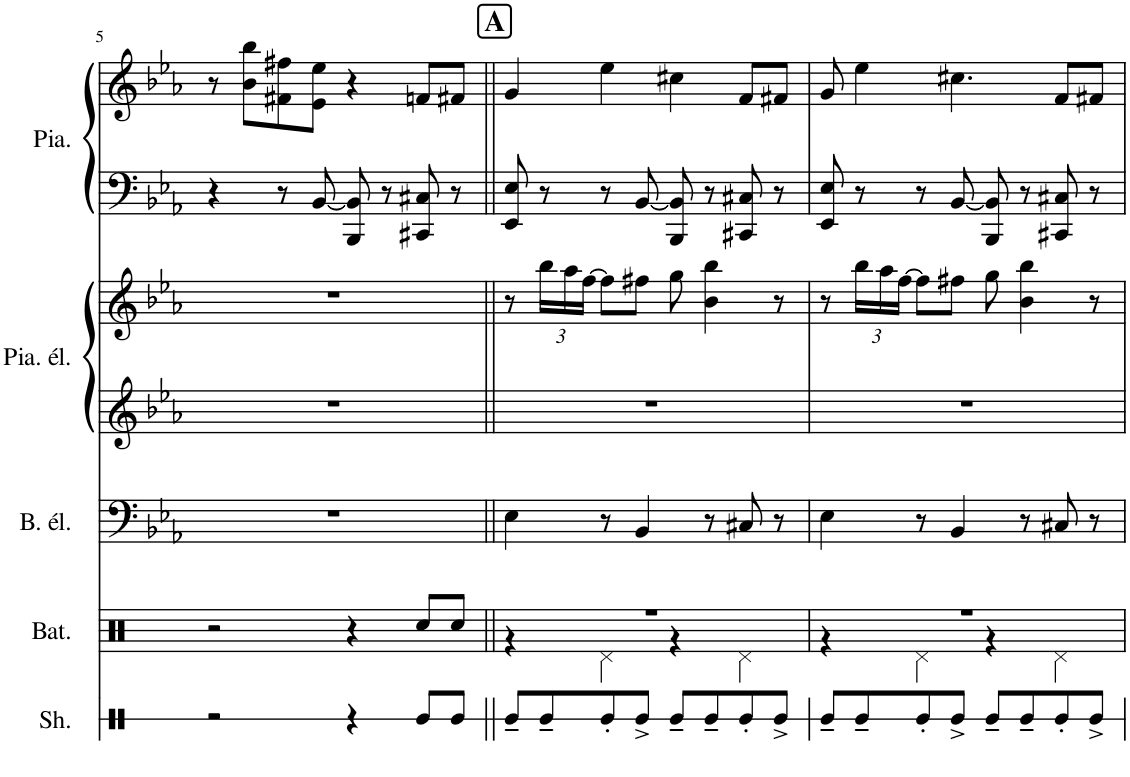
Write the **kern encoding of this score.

**kern	**kern	**kern	**kern	**kern	**kern	**kern
*part5	*part4	*part3	*part2	*part2	*part1	*part1
*staff7	*staff6	*staff5	*staff4	*staff3	*staff2	*staff1
*I"Shaker	*I"Batterie	*I"Basse électrique	*I"Piano électrique	*	*I"Piano	*
*I'Sh.	*I'Bat.	*I'B. él.	*I'Pia. él.	*	*I'Pia.	*
!!LO:PB:g=z
*clefX	*clefX	*clefF4	*clefG2	*clefG2	*clefF4	*clefG2
*	*	*Trd7c12	*	*	*	*
*k[]	*k[]	*k[b-e-a-]	*k[b-e-a-]	*k[b-e-a-]	*k[b-e-a-]	*k[b-e-a-]
*M4/4	*M4/4	*M4/4	*M4/4	*M4/4	*M4/4	*M4/4
*met(c)	*met(c)	*met(c)	*met(c)	*met(c)	*met(c)	*met(c)
=5	=5	=5	=5	=5	=5	=5
2r	2r	1r	1r	1r	4r	8r
.	.	.	.	.	.	8b-\ 8bb-\L
.	.	.	.	.	8r	8f#X\ 8ff#X\
.	.	.	.	.	[8BB-/	8e-\ 8ee-\J
4r	4r	.	.	.	8BBB-/ 8BB-/]	4r
.	.	.	.	.	8r	.
8Re/L	8Rcc/L	.	.	.	8CC#X/ 8C#X/	8fn/L
8Re/J	8Rcc/J	.	.	.	8r	8f#X/J
!!LO:REH:place=s1:a:B:cj:fs=14:t=A
=6||	=6||	=6||	=6||	=6||	=6||	=6||
*	*^	*	*	*	*	*
8Re~/L	1r	4r	4E-\	1r	8r	8EE-/ 8E-/	4g/
*	*	*	*	*	*Xbrackettup	*	*
8Re~/	.	.	.	.	24bb-\LL	8r	.
.	.	.	.	.	24aa-\	.	.
.	.	.	.	.	[24ff\JJ	.	.
8Re'/	.	4Rd\	8r	.	8ff\L]	8r	4ee-\
8Re^/J	.	.	4BB-/	.	8ff#X\J	[8BB-/	.
8Re~/L	.	4r	.	.	8gg\	8BBB-/ 8BB-/]	4cc#X\
8Re~/	.	.	8r	.	4b-\ 4bb-\	8r	.
8Re'/	.	4Rd\	8C#X/	.	.	8CC#X/ 8C#X/	8f/L
8Re^/J	.	.	8r	.	8r	8r	8f#X/J
=7	=7	=7	=7	=7	=7	=7	=7
8Re~/L	1r	4r	4E-\	1r	8r	8EE-/ 8E-/	8g/
8Re~/	.	.	.	.	24bb-\LL	8r	4ee-\
.	.	.	.	.	24aa-\	.	.
.	.	.	.	.	[24ff\JJ	.	.
8Re'/	.	4Rd\	8r	.	8ff\L]	8r	.
8Re^/J	.	.	4BB-/	.	8ff#X\J	[8BB-/	4.cc#X\
8Re~/L	.	4r	.	.	8gg\	8BBB-/ 8BB-/]	.
8Re~/	.	.	8r	.	4b-\ 4bb-\	8r	.
8Re'/	.	4Rd\	8C#X/	.	.	8CC#X/ 8C#X/	8f/L
8Re^/J	.	.	8r	.	8r	8r	8f#X/J
*	*v	*v	*	*	*	*	*
=	=	=	=	=	=	=
*-	*-	*-	*-	*-	*-	*-
